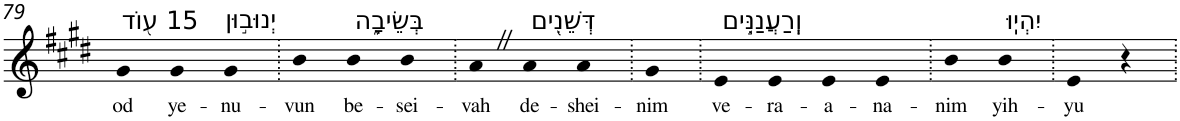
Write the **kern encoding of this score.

**kern	**text
*part1	*part1
*staff1	*staff1
*I"Piano	*
*I'Pno	*
!!LO:PB:g=z
*clefG2	*
*k[f#c#g#d#]	*
*E:	*
=79	=79
!LO:TX:a:t=15 ע֭וֹד	!
!	!LO:LY:b
4g#	od
!LO:TX:a:t=יְנוּב֣וּן	!
!	!LO:LY:b
4g#	ye-
!	!LO:LY:b
4g#	-nu-
=80.	=80.
!	!LO:LY:b
4b	-vun
!LO:TX:a:t=בְּשֵׂיבָ֑ה	!
!	!LO:LY:b
4b	be-
!	!LO:LY:b
4b	-sei-
=81.	=81.
!	!LO:LY:b
4aZ	-vah
!LO:TX:a:t=דְּשֵׁנִ֖ים	!
!	!LO:LY:b
4a	de-
!	!LO:LY:b
4a	-shei-
=82.	=82.
!	!LO:LY:b
4g#	-nim
=83.	=83.
!LO:TX:a:t=וְֽרַעֲנַנִּ֣ים	!
!	!LO:LY:b
4e	ve-
!	!LO:LY:b
4e	-ra-
!	!LO:LY:b
4e	-a-
!	!LO:LY:b
4e	-na-
=84.	=84.
!	!LO:LY:b
4b	-nim
!LO:TX:a:t=יִהְיֽוּ	!
!	!LO:LY:b
4b	yih-
=85.	=85.
!	!LO:LY:b
4e	-yu
4r	.
=.	=.
*-	*-
